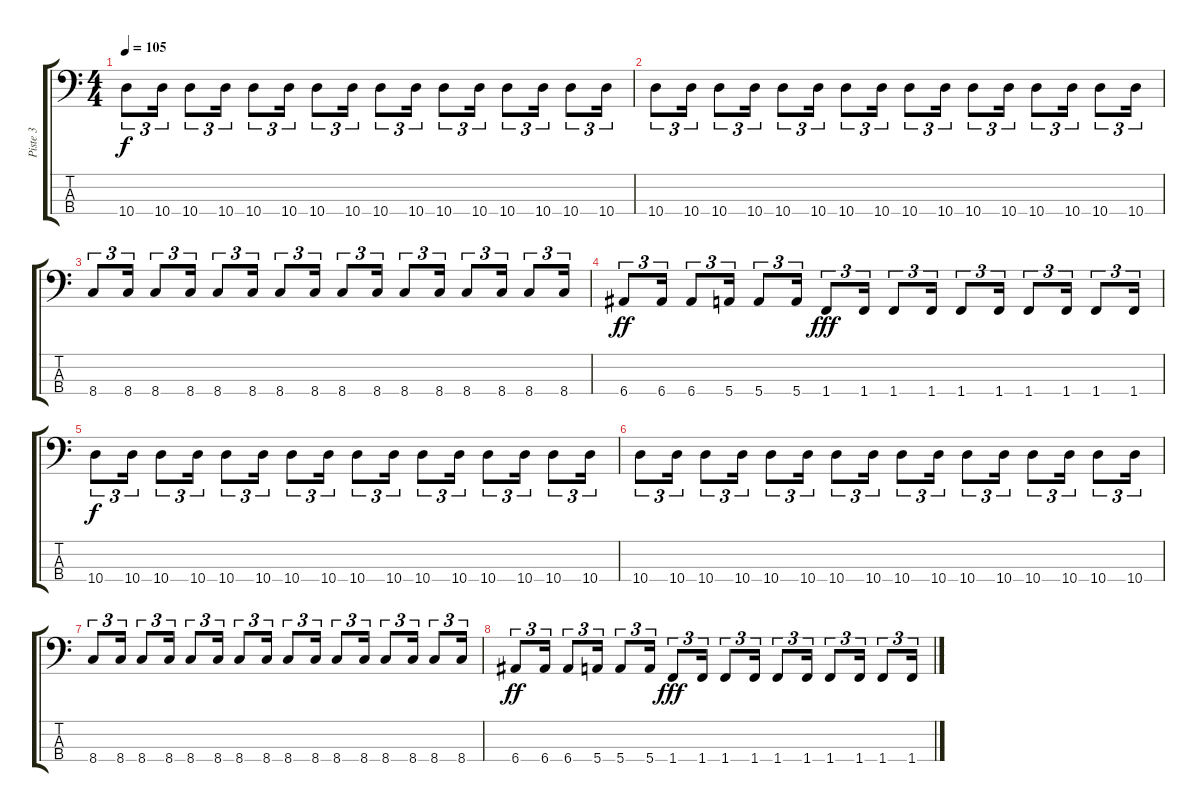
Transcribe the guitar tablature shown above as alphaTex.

\track ("Piste 3" "Piste 3") {instrument electricbassfinger}
\staff {score tabs}
\tuning (G2 D2 A1 E1) {hide}
\ts (4 4)
\tempo 105
\clef f4
\ks c
10.4.8{tu (3 2) dy f} 10.4.16{tu (3 2)} 10.4.8{tu (3 2)} 10.4.16{tu (3 2)} 10.4.8{tu (3 2)} 10.4.16{tu (3 2)} 10.4.8{tu (3 2)} 10.4.16{tu (3 2)} 10.4.8{tu (3 2)} 10.4.16{tu (3 2)} 10.4.8{tu (3 2)} 10.4.16{tu (3 2)} 10.4.8{tu (3 2)} 10.4.16{tu (3 2)} 10.4.8{tu (3 2)} 10.4.16{tu (3 2)} |
10.4.8{tu (3 2)} 10.4.16{tu (3 2)} 10.4.8{tu (3 2)} 10.4.16{tu (3 2)} 10.4.8{tu (3 2)} 10.4.16{tu (3 2)} 10.4.8{tu (3 2)} 10.4.16{tu (3 2)} 10.4.8{tu (3 2)} 10.4.16{tu (3 2)} 10.4.8{tu (3 2)} 10.4.16{tu (3 2)} 10.4.8{tu (3 2)} 10.4.16{tu (3 2)} 10.4.8{tu (3 2)} 10.4.16{tu (3 2)} |
8.4.8{tu (3 2)} 8.4.16{tu (3 2)} 8.4.8{tu (3 2)} 8.4.16{tu (3 2)} 8.4.8{tu (3 2)} 8.4.16{tu (3 2)} 8.4.8{tu (3 2)} 8.4.16{tu (3 2)} 8.4.8{tu (3 2)} 8.4.16{tu (3 2)} 8.4.8{tu (3 2)} 8.4.16{tu (3 2)} 8.4.8{tu (3 2)} 8.4.16{tu (3 2)} 8.4.8{tu (3 2)} 8.4.16{tu (3 2)} |
6.4.8{tu (3 2) dy ff} 6.4.16{tu (3 2)} 6.4.8{tu (3 2)} 5.4.16{tu (3 2)} 5.4.8{tu (3 2)} 5.4.16{tu (3 2)} 1.4.8{tu (3 2) dy fff} 1.4.16{tu (3 2)} 1.4.8{tu (3 2)} 1.4.16{tu (3 2)} 1.4.8{tu (3 2)} 1.4.16{tu (3 2)} 1.4.8{tu (3 2)} 1.4.16{tu (3 2)} 1.4.8{tu (3 2)} 1.4.16{tu (3 2)} |
10.4.8{tu (3 2) dy f} 10.4.16{tu (3 2)} 10.4.8{tu (3 2)} 10.4.16{tu (3 2)} 10.4.8{tu (3 2)} 10.4.16{tu (3 2)} 10.4.8{tu (3 2)} 10.4.16{tu (3 2)} 10.4.8{tu (3 2)} 10.4.16{tu (3 2)} 10.4.8{tu (3 2)} 10.4.16{tu (3 2)} 10.4.8{tu (3 2)} 10.4.16{tu (3 2)} 10.4.8{tu (3 2)} 10.4.16{tu (3 2)} |
10.4.8{tu (3 2)} 10.4.16{tu (3 2)} 10.4.8{tu (3 2)} 10.4.16{tu (3 2)} 10.4.8{tu (3 2)} 10.4.16{tu (3 2)} 10.4.8{tu (3 2)} 10.4.16{tu (3 2)} 10.4.8{tu (3 2)} 10.4.16{tu (3 2)} 10.4.8{tu (3 2)} 10.4.16{tu (3 2)} 10.4.8{tu (3 2)} 10.4.16{tu (3 2)} 10.4.8{tu (3 2)} 10.4.16{tu (3 2)} |
8.4.8{tu (3 2)} 8.4.16{tu (3 2)} 8.4.8{tu (3 2)} 8.4.16{tu (3 2)} 8.4.8{tu (3 2)} 8.4.16{tu (3 2)} 8.4.8{tu (3 2)} 8.4.16{tu (3 2)} 8.4.8{tu (3 2)} 8.4.16{tu (3 2)} 8.4.8{tu (3 2)} 8.4.16{tu (3 2)} 8.4.8{tu (3 2)} 8.4.16{tu (3 2)} 8.4.8{tu (3 2)} 8.4.16{tu (3 2)} |
6.4.8{tu (3 2) dy ff} 6.4.16{tu (3 2)} 6.4.8{tu (3 2)} 5.4.16{tu (3 2)} 5.4.8{tu (3 2)} 5.4.16{tu (3 2)} 1.4.8{tu (3 2) dy fff} 1.4.16{tu (3 2)} 1.4.8{tu (3 2)} 1.4.16{tu (3 2)} 1.4.8{tu (3 2)} 1.4.16{tu (3 2)} 1.4.8{tu (3 2)} 1.4.16{tu (3 2)} 1.4.8{tu (3 2)} 1.4.16{tu (3 2)}
